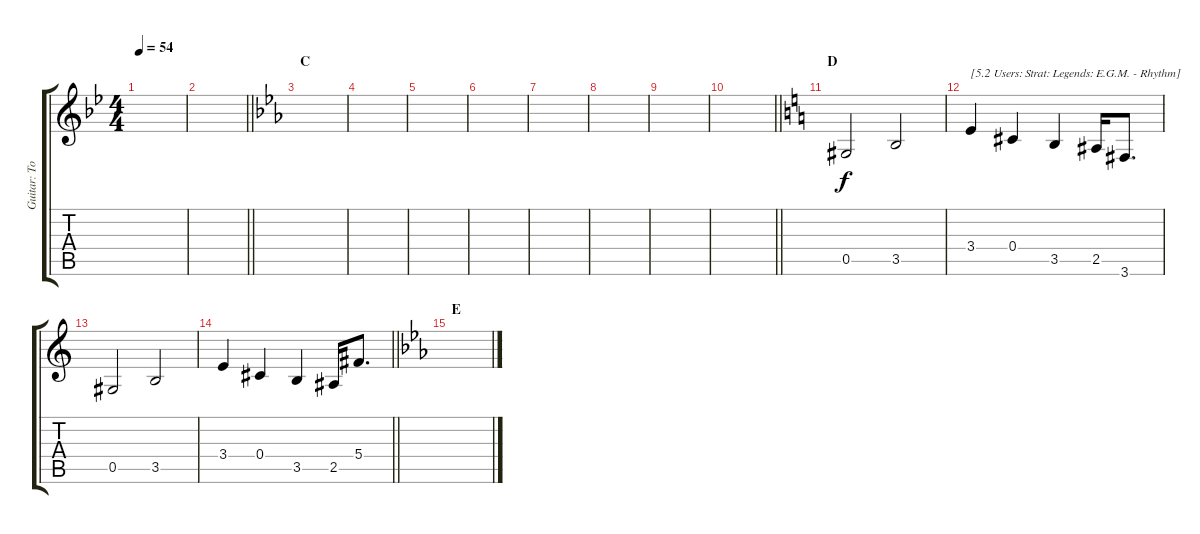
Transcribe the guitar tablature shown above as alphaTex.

\track ("Guitar: Tony" "Guitar: To") {instrument overdrivenguitar}
\staff {score tabs}
\tuning (Eb4 Bb3 Gb3 Db3 Ab2 Eb2) {hide}
\ts (4 4)
\tempo 54
\clef g2
\ks bb
|
\barLineRight lightlight
|
\section ("" "C")
\ks eb
|
|
|
|
|
|
|
\barLineRight lightlight
|
\section ("" "D")
\ks c
0.5.2{dy f volume 13 instrument distortionguitar} 3.5.2 |
3.4.4{txt "[5.2 Users: Strat: Legends: E.G.M. - Rhythm]"} 0.4.4 3.5.4 2.5.16 3.6.8{d} |
0.5.2 3.5.2 |
\barLineRight lightlight
3.4.4 0.4.4 3.5.4 2.5.16 5.4.8{d} |
\section ("" "E")
\ks eb
